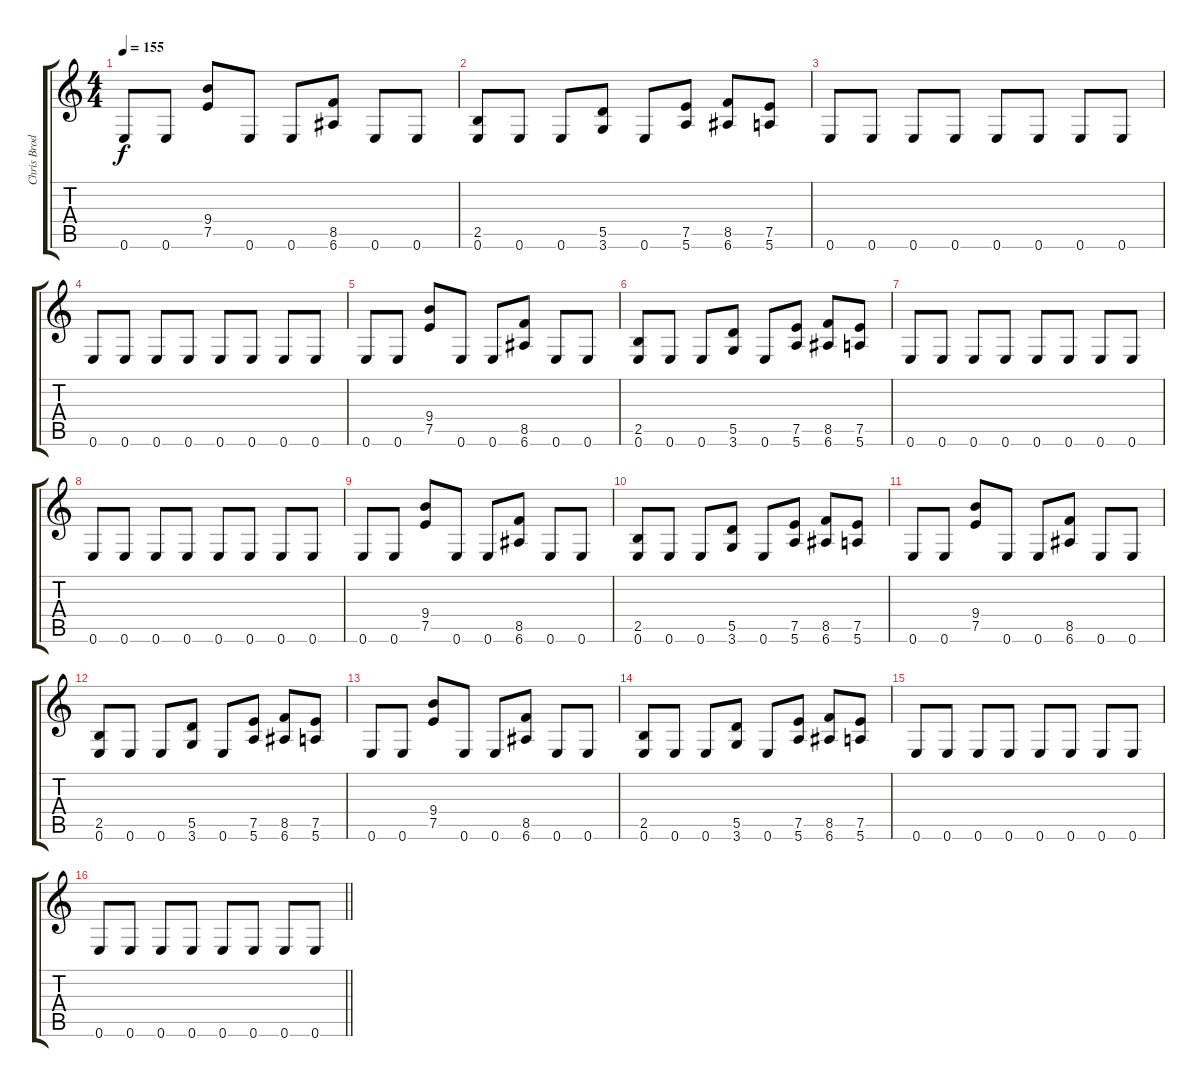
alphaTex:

\track ("Chris Broderick" "Chris Brod") {instrument distortionguitar}
\staff {score tabs}
\tuning (E4 B3 G3 D3 A2 E2) {hide}
\ts (4 4)
\tempo 155
\clef g2
\ks c
0.6.8{dy f} 0.6.8 (9.4 7.5).8 0.6.8 0.6.8 (8.5 6.6).8 0.6.8 0.6.8 |
(2.5 0.6).8 0.6.8 0.6.8 (5.5 3.6).8 0.6.8 (7.5 5.6).8 (8.5 6.6).8 (7.5 5.6).8 |
0.6.8 0.6.8 0.6.8 0.6.8 0.6.8 0.6.8 0.6.8 0.6.8 |
0.6.8 0.6.8 0.6.8 0.6.8 0.6.8 0.6.8 0.6.8 0.6.8 |
0.6.8 0.6.8 (9.4 7.5).8 0.6.8 0.6.8 (8.5 6.6).8 0.6.8 0.6.8 |
(2.5 0.6).8 0.6.8 0.6.8 (5.5 3.6).8 0.6.8 (7.5 5.6).8 (8.5 6.6).8 (7.5 5.6).8 |
0.6.8 0.6.8 0.6.8 0.6.8 0.6.8 0.6.8 0.6.8 0.6.8 |
0.6.8 0.6.8 0.6.8 0.6.8 0.6.8 0.6.8 0.6.8 0.6.8 |
0.6.8 0.6.8 (9.4 7.5).8 0.6.8 0.6.8 (8.5 6.6).8 0.6.8 0.6.8 |
(2.5 0.6).8 0.6.8 0.6.8 (5.5 3.6).8 0.6.8 (7.5 5.6).8 (8.5 6.6).8 (7.5 5.6).8 |
0.6.8 0.6.8 (9.4 7.5).8 0.6.8 0.6.8 (8.5 6.6).8 0.6.8 0.6.8 |
(2.5 0.6).8 0.6.8 0.6.8 (5.5 3.6).8 0.6.8 (7.5 5.6).8 (8.5 6.6).8 (7.5 5.6).8 |
0.6.8 0.6.8 (9.4 7.5).8 0.6.8 0.6.8 (8.5 6.6).8 0.6.8 0.6.8 |
(2.5 0.6).8 0.6.8 0.6.8 (5.5 3.6).8 0.6.8 (7.5 5.6).8 (8.5 6.6).8 (7.5 5.6).8 |
0.6.8 0.6.8 0.6.8 0.6.8 0.6.8 0.6.8 0.6.8 0.6.8 |
\barLineRight lightlight
0.6.8 0.6.8 0.6.8 0.6.8 0.6.8 0.6.8 0.6.8 0.6.8
